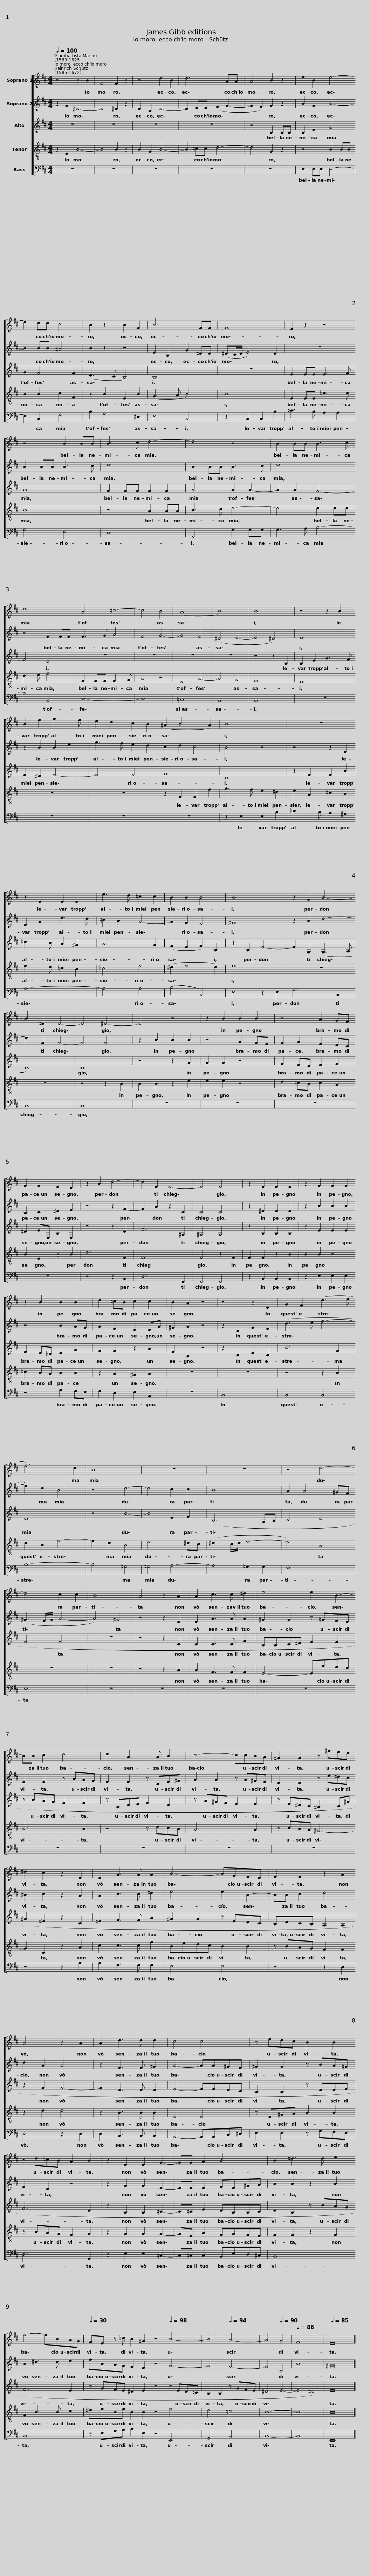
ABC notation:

X:1
%%score [ 1 2 3 4 5 ]
L:1/8
Q:1/4=100
M:4/4
I:linebreak $
K:D
V:1 treble
V:2 treble
V:3 treble
V:4 treble-8
V:5 bass
V:1
 z4 z2 B2 | F4 F2 z2 | z4 d2 B2 | d6 AA | A4 B2 z2 | %5
 e2 B2 e4- |$ e2 dd c4 | B2 z2 B2 F2 | B6 FF | F8 | %10
 E2 z2 z4 |$ z4 B2 BB | B3 c d4- | d4 z4 | B2 BB B3 c | %15
 d8 |$ A4 =c4- | c4 B4 | (A8 | B8) | %20
 B8 | z4 z2 B2 | B2 f2 g3 f |$ e2 d2 c2 B2 | (^A2 B4 A2) | %25
 B8 | z8 | z2 E2 E2 E2 |$ e3 d =c2 c2 | B2 B2 B4 | %30
 B8 | z2 G2 B4- | B2 ^D2 D4- | D4 ^D4- | D4 z4 |$ %35
 z2 B2 B2 B2 | z4 A2 GF | G2 G2 F2 E2 | z2 B2 d4- | d2 F2 F4- | %40
 F4 F4 |$ z2 F2 F2 F2 | z2 G2 G2 G2 | z2 B2 B2 B2 | d2 =cB c2 c2 | %45
 B2 A2 z4 | z4 z2 D2 |$ G2 F2 (d3 e | f6) d2 | B8 | %50
 z8 | z8 | z4 d4- |$ d4 c2 c2 | B8 | %55
 A4 z2 A2 | A2 c3 c ^d2 | e4 e2 B2- |$ BB c2 d4 | d2 A3 A B2 | %60
 c4- ccBA |$ ^G2 G2 z ^gfe | ^d2 c2 z2 E2 | E2 A3 A A2 | B4- BGFE |$ %65
 F2 F2 z2 A2 | A4 z2 A2 | A2 d3 d d2 | c4 c4 | z edc B2 B2 |$ %70
 z d=cB A2 B2 | z2 E2 E2 G2- | GG A2 B4 | B2 ^d3 d e2 | f4- fBAG |$ %75
[Q:1/4=30][Q:1/4=100][Q:1/4=30][Q:1/4=30][Q:1/4=30][Q:1/4=30] FE z =c B2 ^G2 | z4[Q:1/4=98] B4- |[Q:1/4=96] B4[Q:1/4=94] A4- |[Q:1/4=92] A4[Q:1/4=90] G4 |[Q:1/4=86] F8 | %80
[Q:1/4=85] E16 |] %81
V:2
 z2 G2 ^D4- | D4 ^D2 z2 | D2 B,2 D4- | D2 EE (F2 G2- | G2 F2) G2 z2 | %5
 B2 G2 B4- |$ B2 BB ^A4 | B2 z2 z4 | E2 B,2 G2 ^DD | (^DC/D/ E4) D2 | %10
 z8 |$ B2 BB B3 c | d8 | B2 BB B3 c | d8 | %15
 z4 F2 FF |$ F3 G A4 | F4 G4- | G4 F4 | (^D4 E4- | %20
 E4 ^D4) | E8 | z2 B2 B2 e2 |$ g3 f e2 d2 | c2 d2 c4 | %25
 B4 z4 | z4 z2 E2 | E2 A2 e3 d |$ =c2 B2 A4- | A2 G2 F4 | %30
 ^G8 | z2 B2 d4- | d2 F2 F4- | F4 F4 | z2 B2 B2 B2 |$ %35
 z4 G2 FE | F2 G2 E2 DC | B,2 C2 ^D2 E2 | z4 z2 F2- | F2 A2 z2 C2 | %40
 C4 C4 |$ z2 ^D2 D2 D2 | z2 B2 B2 B2 | z4 B2 AG | A2 F2 E2 EA | %45
 ^G2 A2 z4 | z2 D2 G2 F2 |$ (d3 e f4- | f2) d2 B4 | z4 d4- | %50
 d4 c2 c2 | B8 | A2 A4 ^GF |$ (^G3 F/G/ A4- | A4) ^G4 | %55
 z4 z2 E2 | E2 A3 A A2 | ^G2 G2 z =GFE |$ F2 F2 z BAG | F2 F2 z DF^G | %60
 A2 A2 z A^GF |$ E2 E2 z e^dc | ^B2 c2 z2 A2 | A2 c3 c ^d2 | e4 e2 B2- |$ %65
 BB c2 d4 | d2 A2 A4 | z2 F3 F ^G2 | A4- AA^GF | ^G2 G2 z BA=G |$ %70
 F2 D2 z4 | z2 G2 G2 E2- | EE E2 FE^GA | B2 B2 z2 B2 | B2 ^d3 d e2 |$ %75
 fBAG F2 E2 | z4 G4- | G4 F4- | F4 B,4 | B8 | %80
 ^G16 |] %81
V:3
 z8 | z8 | z8 | z8 | z4 B,2 B,B, | %5
 B,2 E2 G4 |$ G2 F4 F2 | (D3 C B,4) | B,8 | z8 | %10
 E2 EE E3 F |$ G8 | F2 FF F2 F2 | G4 G2 G2- | G2 G2 F4- | %15
 F4 D4 |$ z8 | z8 | z8 | z8 | %20
 z4 z2 B,2 | B,2 E2 G3 F | E2 ^D2 E4- |$ E4 E4 | F8 | %25
 B,8 | z2 E2 E2 B2 | =c3 B A2 ^G2 |$ A6 G2 | (F2 E2 F2) B,2 | %30
 z2 B,2 E4- | E2 G,2 (G,3 A, | B,8) | B,8 | z4 z2 G2 |$ %35
 G2 G2 z4 | F2 ED E2 F2 | ^D2 EE, B,2 E,2 | z4 z2 D2 | F6 ^A,2 | %40
 ^A,4 A,4 |$ z2 B,2 B,2 B,2 | z2 E2 E2 E2 | E2 D=C D2 G2 | F2 F2 z2 A2 | %45
 E2 A,2 z4 | z2 B,2 D2 B,2 |$ B6 F2 | D8 | z4 B4- | %50
 B4 E2 F2 | (B,6 A,B, | C4 D4 |$ E4 E4 | z8 | %55
 z4 z2 C2 | C2 C3 C F2 | B,B,C^D E2 E2 |$ z BAG F2 F2 | z B,DE F2 D2 | %60
 z A^GF E2 E2 |$ z E^DC ^B,2 C^G | ^G2 ^E2 z2 C2 | =E2 F3 F A2 | ^G2 G2 z EDC |$ %65
 B,DCB, A,2 A,2 | z2 F2 F4- | F2 D3 D D2 | E4- EEDC | B,2 B,2 z DDE |$ %70
 F6 D2 | z2 B,2 B,2 =C2- | C=C E2 DB,B,C | D2 B,2 z BAG | F6 E2 |$ %75
 z GFE ^D2 E2 | z4 z ED=C | B,2 B,2 z GFE | ^D4 E4- | E4 ^D4) | %80
 E16 |] %81
V:4
 z2 E2 B4- | B4 B2 z2 | B2 G2 B4- | B2 =cc d4- | d4 G2 z2 | %5
 z4 B2 BB |$ B2 B2 c2 F2 | z2 B2 E2 B2 | (G3 A B4) | B8 | %10
 E2 EE =c3 c |$ B8 | z4 A2 AA | B3 c d4- | d4 d2 dd | %15
 d3 e f4 |$ F2 FF F3 G | A4 z4 | E4 A4- | A4 G4 | %20
 F8 | E8 | z8 |$ z8 | z2 F2 F2 f2 | %25
 g3 f e2 ^d2 | e2 A2 =c2 B2 | e3 d =c2 B2 |$ =c4 e4 | (^d2 e4 d2) | %30
 e8 | z8 | z8 | z4 z2 B2 | B2 B2 z2 e2 |$ %35
 e2 e2 z4 | d2 =cB c2 A2 | B2 E2 z2 B2 | d6 F2 | F8 | %40
 F4 z2 F2 |$ F2 F2 z2 B2 | B2 B2 z4 | =c2 BA B2 B2 | z2 A2 ^G2 A2 | %45
 z8 | z8 |$ z4 z2 B2 | d2 B2 f4- | f2 d2 B4 | %50
 e6 ^dc | (^d3 c/d/ e4- | e4) A4 |$ z8 | z8 | %55
 z4 z2 A2 | A2 F3 F F2 | E4- Eedc |$ B6 B2 | z4 z dcB | %60
 A6 A2 |$ z cBA ^G4- | G2 C2 z2 A2 | c2 c3 c f2 | Bedc B2 B2 |$ %65
 z BAG F2 F2 | z2 d2 d4 | z2 B3 B B2 | E4 E4 | z E^GA B2 B2 |$ %70
 z BAG F2 G2 | z2 G2 G2 G2- | GE A2 FGFE | F2 F2 z2 F2 | F2 B3 B c2 |$ %75
 ^deBe B2 B2 | z4 e4 | d4 =c4 | B8- | B8 | %80
 B16 |] %81
V:5
 z8 | z8 | z8 | z8 | z8 | %5
 E,2 E,E, E,4- |$ E,2 B,,2 F,4 | B,2 G,4 ^D,2 | E,4 B,,4 | z2 B,,2 B,,2 B,2 | %10
 =C3 B, A,2 A,2 |$ G,4 E,4 | D,8 | G,,4 G,2 G,G, | G,3 A, B,4- | %15
 B,4 B,,4 |$ D,8- | D,8 | =C,8 | B,,8 | %20
 B,,8 | z8 | z8 |$ z8 | z8 | %25
 z2 E,2 E,2 B,2 | =C3 B, A,2 ^G,2 | A,8- |$ A,4 A,4 | (B,4 B,,4) | %30
 E,4 z2 E,2 | G,6 B,,2 | B,,8 | B,,8 | z8 |$ %35
 z8 | z8 | z8 | z4 z2 B,,2 | D,6 F,,2 | %40
 F,,4 F,,4 |$ z2 B,,2 B,,2 B,,2 | z2 E,2 E,2 E,2 | z4 G,2 F,E, | F,2 D,2 E,2 A,,2 | %45
 z8 | B,,8 |$ B,,4 B,,4 | B,8- | B,4 ^G,4 | %50
 ^G,4 A,4- | A,4 =G,2 G,2 | F,8 |$ E,8 | z8 | %55
 z8 | z8 | z8 |$ z8 | z8 | %60
 z8 |$ z8 | z4 z2 A,2 | A,2 F,3 F, F,2 | E,4 E,4 |$ %65
 z4 z2 D,2 | D,4 z2 D,2 | D,2 B,,3 B,, B,,2 | A,,4- A,,A,,C,^D, | E,2 E,2 z G,F,E, |$ %70
 D,6 G,,2 | z2 E,2 E,2 =C,2- | C,=C, C,2 B,,E,D,^C, | B,,8 | B,,8 |$ %75
 z E,G,A, B,2 E,2 | z4 E,,4 | G,,4 A,,4 | B,,8- | B,,8 | %80
 E,,16 |] %81
